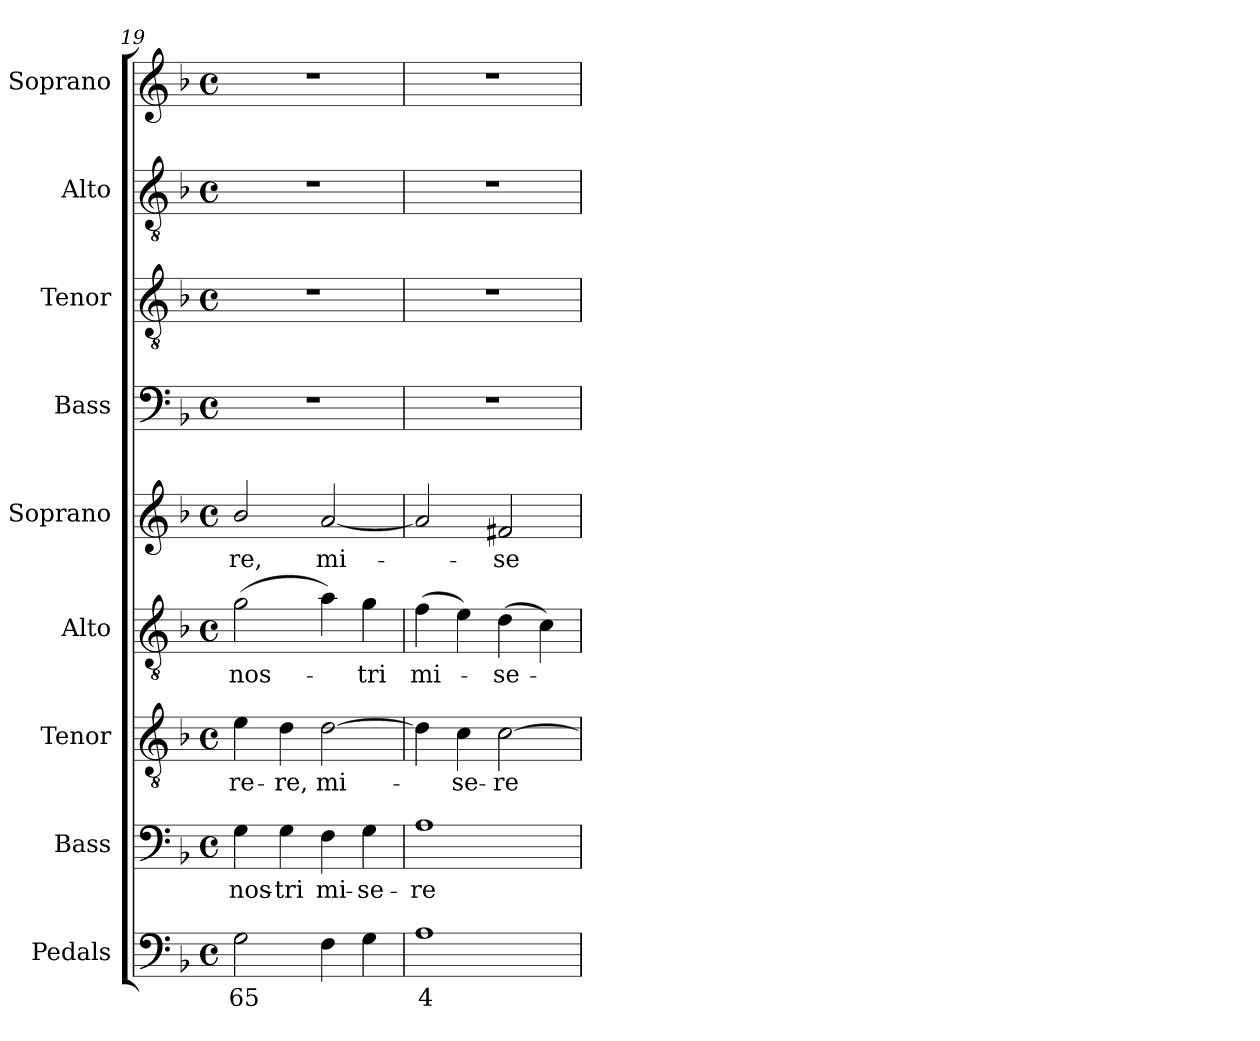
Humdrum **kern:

**kern	**text	**kern	**text	**kern	**text	**kern	**text	**kern	**text	**kern	**kern	**kern	**kern
*part9	*part9	*part8	*part8	*part7	*part7	*part6	*part6	*part5	*part5	*part4	*part3	*part2	*part1
*staff9	*staff9	*staff8	*staff8	*staff7	*staff7	*staff6	*staff6	*staff5	*staff5	*staff4	*staff3	*staff2	*staff1
*I"Pedals	*	*I"Bass	*	*I"Tenor	*	*I"Alto	*	*I"Soprano	*	*I"Bass	*I"Tenor	*I"Alto	*I"Soprano
*I'Ped.	*	*I'B.	*	*I'T.	*	*I'A.	*	*I'S.	*	*I'B.	*I'T.	*I'A.	*I'S.
*clefF4	*	*clefF4	*	*clefGv2	*	*clefGv2	*	*clefG2	*	*clefF4	*clefGv2	*clefGv2	*clefG2
*	*	*	*	*ITrd7c12	*	*ITrd7c12	*	*	*	*	*ITrd7c12	*ITrd7c12	*
*k[b-]	*	*k[b-]	*	*k[b-]	*	*k[b-]	*	*k[b-]	*	*k[b-]	*k[b-]	*k[b-]	*k[b-]
*F:	*	*F:	*	*F:	*	*F:	*	*F:	*	*F:	*F:	*F:	*F:
*M4/4	*	*M4/4	*	*M4/4	*	*M4/4	*	*M4/4	*	*M4/4	*M4/4	*M4/4	*M4/4
*met(c)	*	*met(c)	*	*met(c)	*	*met(c)	*	*met(c)	*	*met(c)	*met(c)	*met(c)	*met(c)
=19	=19	=19	=19	=19	=19	=19	=19	=19	=19	=19	=19	=19	=19
!	!LO:LY:b:color=#000000	!	!	!	!	!	!	!	!	!	!	!	!
!	!	!	!LO:LY:b:color=#000000	!	!	!	!	!	!	!	!	!	!
!	!	!	!	!	!LO:LY:b:color=#000000	!	!	!	!	!	!	!	!
!	!	!	!	!	!	!	!LO:LY:b:color=#000000	!	!	!	!	!	!
!	!	!	!	!	!	!	!	!	!LO:LY:b:color=#000000	!	!	!	!
2Gi\	65	4Gi\	nos-	4Ei\	-re-	(2Gi\	nos-	2b-i/	-re,	1r	1r	1r	1r
!	!	!	!LO:LY:b:color=#000000	!	!	!	!	!	!	!	!	!	!
!	!	!	!	!	!LO:LY:b:color=#000000	!	!	!	!	!	!	!	!
.	.	4Gi\	-tri	4Di\	-re,	.	.	.	.	.	.	.	.
!	!	!	!LO:LY:b:color=#000000	!	!	!	!	!	!	!	!	!	!
!	!	!	!	!	!LO:LY:b:color=#000000	!	!	!	!	!	!	!	!
!	!	!	!	!	!	!	!	!	!LO:LY:b:color=#000000	!	!	!	!
4Fi\	.	4Fi\	mi-	[2Di\	mi-	4Ai\)	.	[2ai/	mi-	.	.	.	.
!	!	!	!LO:LY:b:color=#000000	!	!	!	!	!	!	!	!	!	!
!	!	!	!	!	!	!	!LO:LY:b:color=#000000	!	!	!	!	!	!
4Gi\	.	4Gi\	-se-	.	.	4Gi\	-tri	.	.	.	.	.	.
=20	=20	=20	=20	=20	=20	=20	=20	=20	=20	=20	=20	=20	=20
!	!LO:LY:b:color=#000000	!	!	!	!	!	!	!	!	!	!	!	!
!	!	!	!LO:LY:b:color=#000000	!	!	!	!	!	!	!	!	!	!
!	!	!	!	!	!	!	!LO:LY:b:color=#000000	!	!	!	!	!	!
1Ai	4	1Ai	-re-	4Di\]	.	(4Fi\	mi-	2ai/]	.	1r	1r	1r	1r
!	!	!	!	!	!LO:LY:b:color=#000000	!	!	!	!	!	!	!	!
.	.	.	.	4Ci\	-se-	4Ei\)	.	.	.	.	.	.	.
!	!	!	!	!	!LO:LY:b:color=#000000	!	!	!	!	!	!	!	!
!	!	!	!	!	!	!	!LO:LY:b:color=#000000	!	!	!	!	!	!
!	!	!	!	!	!	!	!	!	!LO:LY:b:color=#000000	!	!	!	!
.	.	.	.	[2Ci\	-re-	(4Di\	-se-	2f#Xi/	-se-	.	.	.	.
.	.	.	.	.	.	4Ci\)	.	.	.	.	.	.	.
=	=	=	=	=	=	=	=	=	=	=	=	=	=
*-	*-	*-	*-	*-	*-	*-	*-	*-	*-	*-	*-	*-	*-
